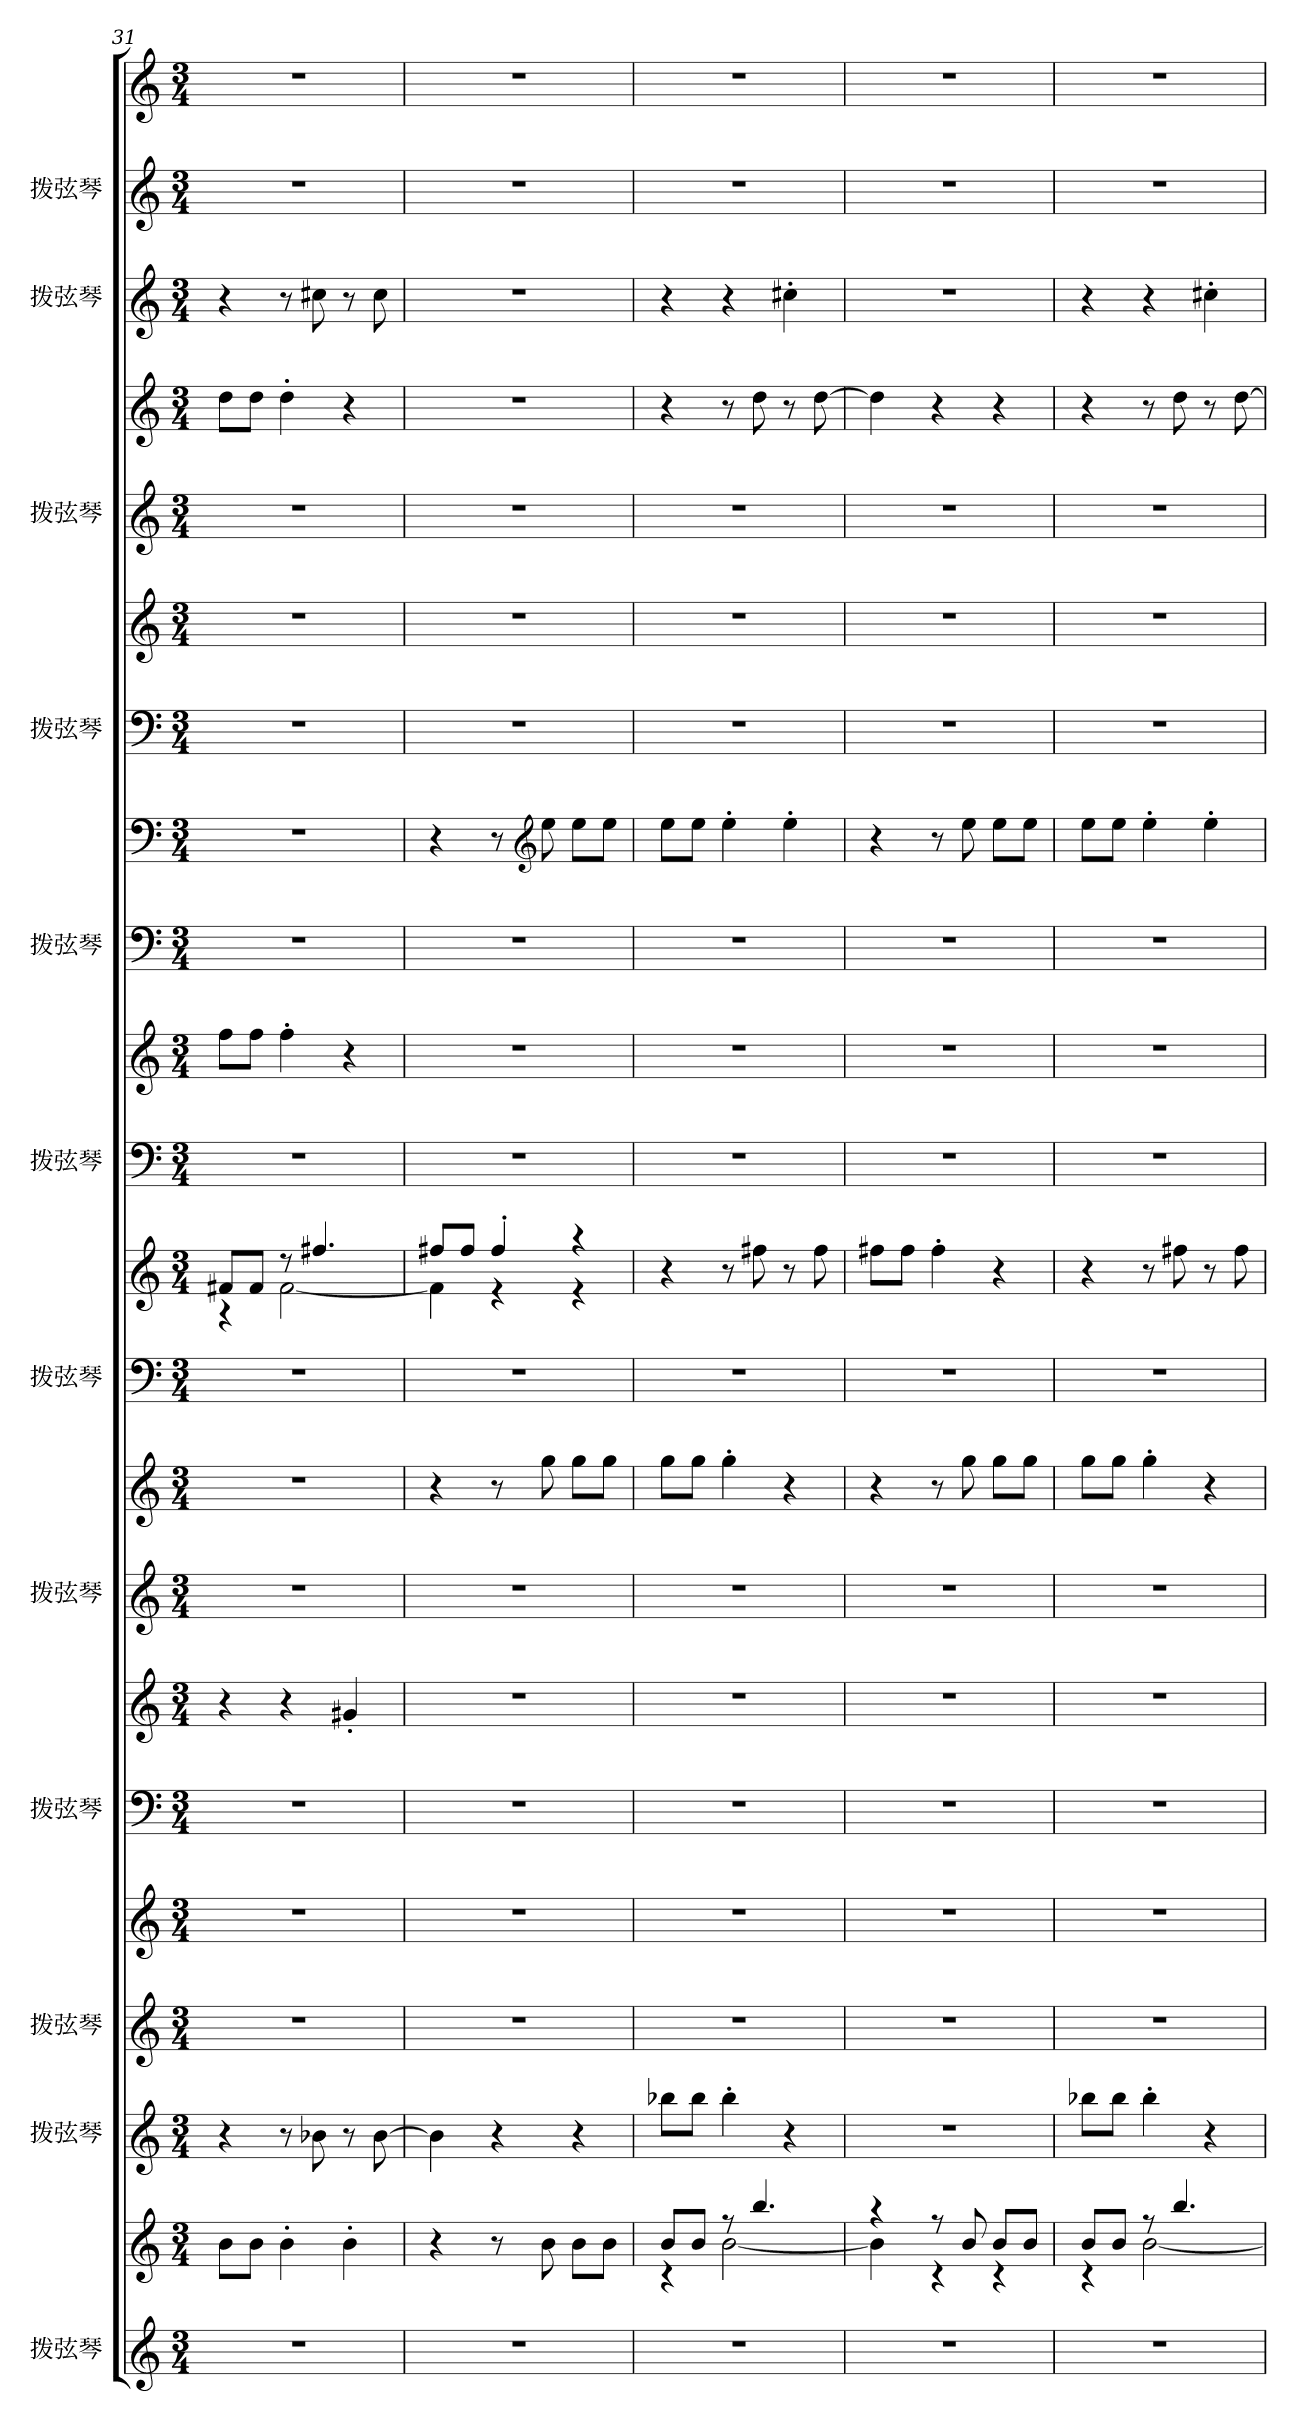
**kern	**kern	**kern	**kern	**kern	**kern	**kern	**kern	**kern	**kern	**kern	**kern	**kern	**kern	**kern	**kern	**kern	**kern	**kern	**kern	**kern	**kern
*part12	*part12	*part11	*part10	*part10	*part9	*part9	*part8	*part8	*part7	*part7	*part6	*part6	*part5	*part5	*part4	*part4	*part3	*part3	*part2	*part1	*part1
*staff22	*staff21	*staff20	*staff19	*staff18	*staff17	*staff16	*staff15	*staff14	*staff13	*staff12	*staff11	*staff10	*staff9	*staff8	*staff7	*staff6	*staff5	*staff4	*staff3	*staff2	*staff1
*I"拨弦琴	*	*I"拨弦琴	*I"拨弦琴	*	*I"拨弦琴	*	*I"拨弦琴	*	*I"拨弦琴	*	*I"拨弦琴	*	*I"拨弦琴	*	*I"拨弦琴	*	*I"拨弦琴	*	*I"拨弦琴	*I"拨弦琴	*
*clefG2	*clefG2	*clefG2	*clefG2	*clefG2	*clefF4	*clefG2	*clefG2	*clefG2	*clefF4	*clefG2	*clefF4	*clefG2	*clefF4	*clefF4	*clefF4	*clefG2	*clefG2	*clefG2	*clefG2	*clefG2	*clefG2
*k[]	*k[]	*k[]	*k[]	*k[]	*k[]	*k[]	*k[]	*k[]	*k[]	*k[]	*k[]	*k[]	*k[]	*k[]	*k[]	*k[]	*k[]	*k[]	*k[]	*k[]	*k[]
*M3/4	*M3/4	*M3/4	*M3/4	*M3/4	*M3/4	*M3/4	*M3/4	*M3/4	*M3/4	*M3/4	*M3/4	*M3/4	*M3/4	*M3/4	*M3/4	*M3/4	*M3/4	*M3/4	*M3/4	*M3/4	*M3/4
=31	=31	=31	=31	=31	=31	=31	=31	=31	=31	=31	=31	=31	=31	=31	=31	=31	=31	=31	=31	=31	=31
*	*	*	*	*	*	*	*	*	*	*^	*	*	*	*	*	*	*	*	*	*	*
2.r	8b\L	4r	2.r	2.r	2.r	4r	2.r	2.r	2.r	8f#X/L	4r	2.r	8ff\L	2.r	2.r	2.r	2.r	2.r	8dd\L	4r	2.r	2.r
.	8b\J	.	.	.	.	.	.	.	.	8f#/J	.	.	8ff\J	.	.	.	.	.	8dd\J	.	.	.
.	4b'\	8r	.	.	.	4r	.	.	.	8r	[2f#\	.	4ff'\	.	.	.	.	.	4dd'\	8r	.	.
.	.	8b-X\	.	.	.	.	.	.	.	4.ff#X/	.	.	.	.	.	.	.	.	.	8cc#X\	.	.
.	4b'\	8r	.	.	.	4g#X'/	.	.	.	.	.	.	4r	.	.	.	.	.	4r	8r	.	.
.	.	[8b-\	.	.	.	.	.	.	.	.	.	.	.	.	.	.	.	.	.	8cc#\	.	.
!!LO:PB:g=z
=32	=32	=32	=32	=32	=32	=32	=32	=32	=32	=32	=32	=32	=32	=32	=32	=32	=32	=32	=32	=32	=32	=32
2.r	4r	4b-\]	2.r	2.r	2.r	2.r	2.r	4r	2.r	8ff#X/L	4f#\]	2.r	2.r	2.r	4r	2.r	2.r	2.r	2.r	2.r	2.r	2.r
.	.	.	.	.	.	.	.	.	.	8ff#/J	.	.	.	.	.	.	.	.	.	.	.	.
.	8r	4r	.	.	.	.	.	8r	.	4ff#'/	4r	.	.	.	8r	.	.	.	.	.	.	.
*	*	*	*	*	*	*	*	*	*	*	*	*	*	*	*clefG2	*	*	*	*	*	*	*
.	8b\	.	.	.	.	.	.	8gg\	.	.	.	.	.	.	8ee\	.	.	.	.	.	.	.
.	8b\L	4r	.	.	.	.	.	8gg\L	.	4r	4r	.	.	.	8ee\L	.	.	.	.	.	.	.
.	8b\J	.	.	.	.	.	.	8gg\J	.	.	.	.	.	.	8ee\J	.	.	.	.	.	.	.
*	*	*	*	*	*	*	*	*	*	*v	*v	*	*	*	*	*	*	*	*	*	*	*
=33	=33	=33	=33	=33	=33	=33	=33	=33	=33	=33	=33	=33	=33	=33	=33	=33	=33	=33	=33	=33	=33
*	*^	*	*	*	*	*	*	*	*	*	*	*	*	*	*	*	*	*	*	*	*
2.r	8b/L	4r	8bb-X\L	2.r	2.r	2.r	2.r	2.r	8gg\L	2.r	4r	2.r	2.r	2.r	8ee\L	2.r	2.r	2.r	4r	4r	2.r	2.r
.	8b/J	.	8bb-\J	.	.	.	.	.	8gg\J	.	.	.	.	.	8ee\J	.	.	.	.	.	.	.
.	8r	[2b\	4bb-'\	.	.	.	.	.	4gg'\	.	8r	.	.	.	4ee'\	.	.	.	8r	4r	.	.
.	4.bb/	.	.	.	.	.	.	.	.	.	8ff#X\	.	.	.	.	.	.	.	8dd\	.	.	.
.	.	.	4r	.	.	.	.	.	4r	.	8r	.	.	.	4ee'\	.	.	.	8r	4cc#X'\	.	.
.	.	.	.	.	.	.	.	.	.	.	8ff#\	.	.	.	.	.	.	.	[8dd\	.	.	.
=34	=34	=34	=34	=34	=34	=34	=34	=34	=34	=34	=34	=34	=34	=34	=34	=34	=34	=34	=34	=34	=34	=34
2.r	4r	4b\]	2.r	2.r	2.r	2.r	2.r	2.r	4r	2.r	8ff#X\L	2.r	2.r	2.r	4r	2.r	2.r	2.r	4dd\]	2.r	2.r	2.r
.	.	.	.	.	.	.	.	.	.	.	8ff#\J	.	.	.	.	.	.	.	.	.	.	.
.	8r	4r	.	.	.	.	.	.	8r	.	4ff#'\	.	.	.	8r	.	.	.	4r	.	.	.
.	8b/	.	.	.	.	.	.	.	8gg\	.	.	.	.	.	8ee\	.	.	.	.	.	.	.
.	8b/L	4r	.	.	.	.	.	.	8gg\L	.	4r	.	.	.	8ee\L	.	.	.	4r	.	.	.
.	8b/J	.	.	.	.	.	.	.	8gg\J	.	.	.	.	.	8ee\J	.	.	.	.	.	.	.
=35	=35	=35	=35	=35	=35	=35	=35	=35	=35	=35	=35	=35	=35	=35	=35	=35	=35	=35	=35	=35	=35	=35
2.r	8b/L	4r	8bb-X\L	2.r	2.r	2.r	2.r	2.r	8gg\L	2.r	4r	2.r	2.r	2.r	8ee\L	2.r	2.r	2.r	4r	4r	2.r	2.r
.	8b/J	.	8bb-\J	.	.	.	.	.	8gg\J	.	.	.	.	.	8ee\J	.	.	.	.	.	.	.
.	8r	[2b\	4bb-'\	.	.	.	.	.	4gg'\	.	8r	.	.	.	4ee'\	.	.	.	8r	4r	.	.
.	4.bb/	.	.	.	.	.	.	.	.	.	8ff#X\	.	.	.	.	.	.	.	8dd\	.	.	.
.	.	.	4r	.	.	.	.	.	4r	.	8r	.	.	.	4ee'\	.	.	.	8r	4cc#X'\	.	.
.	.	.	.	.	.	.	.	.	.	.	8ff#\	.	.	.	.	.	.	.	[8dd\	.	.	.
*	*v	*v	*	*	*	*	*	*	*	*	*	*	*	*	*	*	*	*	*	*	*	*
=	=	=	=	=	=	=	=	=	=	=	=	=	=	=	=	=	=	=	=	=	=
*-	*-	*-	*-	*-	*-	*-	*-	*-	*-	*-	*-	*-	*-	*-	*-	*-	*-	*-	*-	*-	*-
